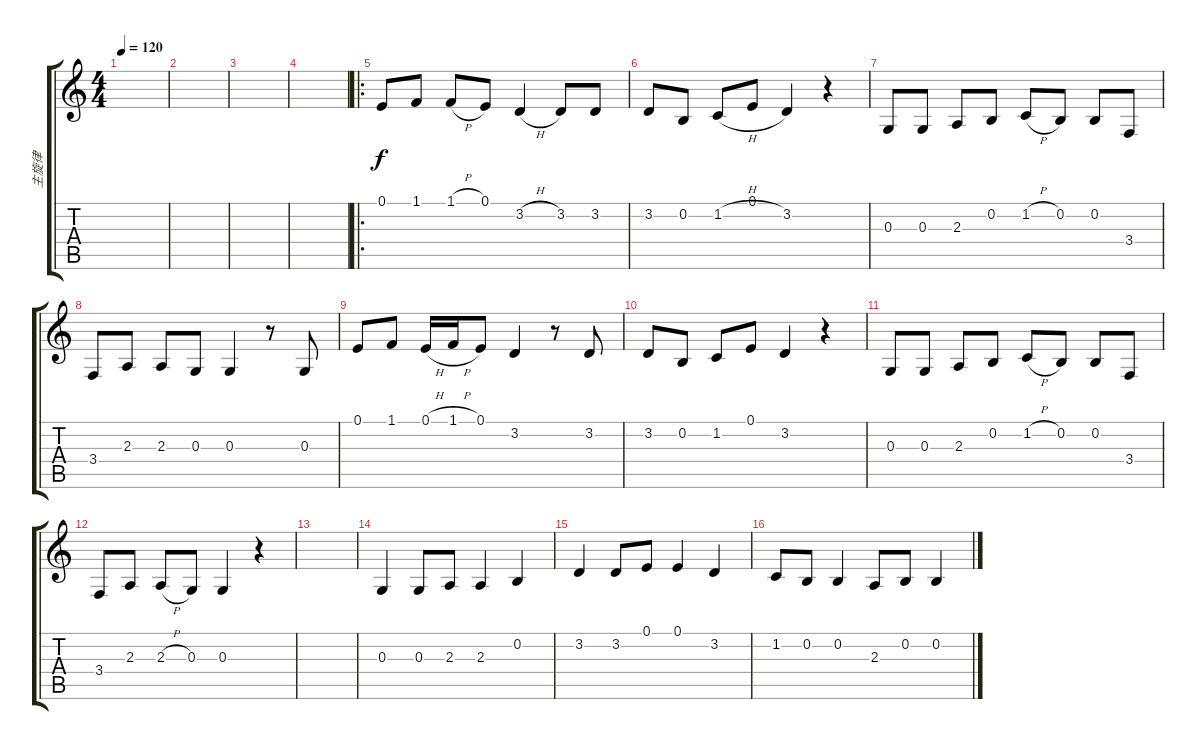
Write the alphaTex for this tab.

\track ("主旋律" "主旋律") {instrument viola}
\staff {score tabs}
\tuning (E4 B3 G3 D3 A2 E2) {hide}
\ts (4 4)
\tempo 120
\clef g2
\ks c
|
|
|
|
\ro
0.1.8 1.1.8 1.1{h}.8 0.1.8 3.2{h}.4 3.2.8 3.2.8 |
3.2.8 0.2.8 1.2{h}.8 0.1.8 3.2.4 r.4 |
0.3.8 0.3.8 2.3.8 0.2.8 1.2{h}.8 0.2.8 0.2.8 3.4.8 |
3.4.8 2.3.8 2.3.8 0.3.8 0.3.4 r.8 0.3.8 |
0.1.8 1.1.8 0.1{h}.16 1.1{h}.16 0.1.8 3.2.4 r.8 3.2.8 |
3.2.8 0.2.8 1.2.8 0.1.8 3.2.4 r.4 |
0.3.8 0.3.8 2.3.8 0.2.8 1.2{h}.8 0.2.8 0.2.8 3.4.8 |
3.4.8 2.3.8 2.3{h}.8 0.3.8 0.3.4 r.4 |
|
0.3.4 0.3.8 2.3.8 2.3.4 0.2.4 |
3.2.4 3.2.8 0.1.8 0.1.4 3.2.4 |
1.2.8 0.2.8 0.2.4 2.3.8 0.2.8 0.2.4
